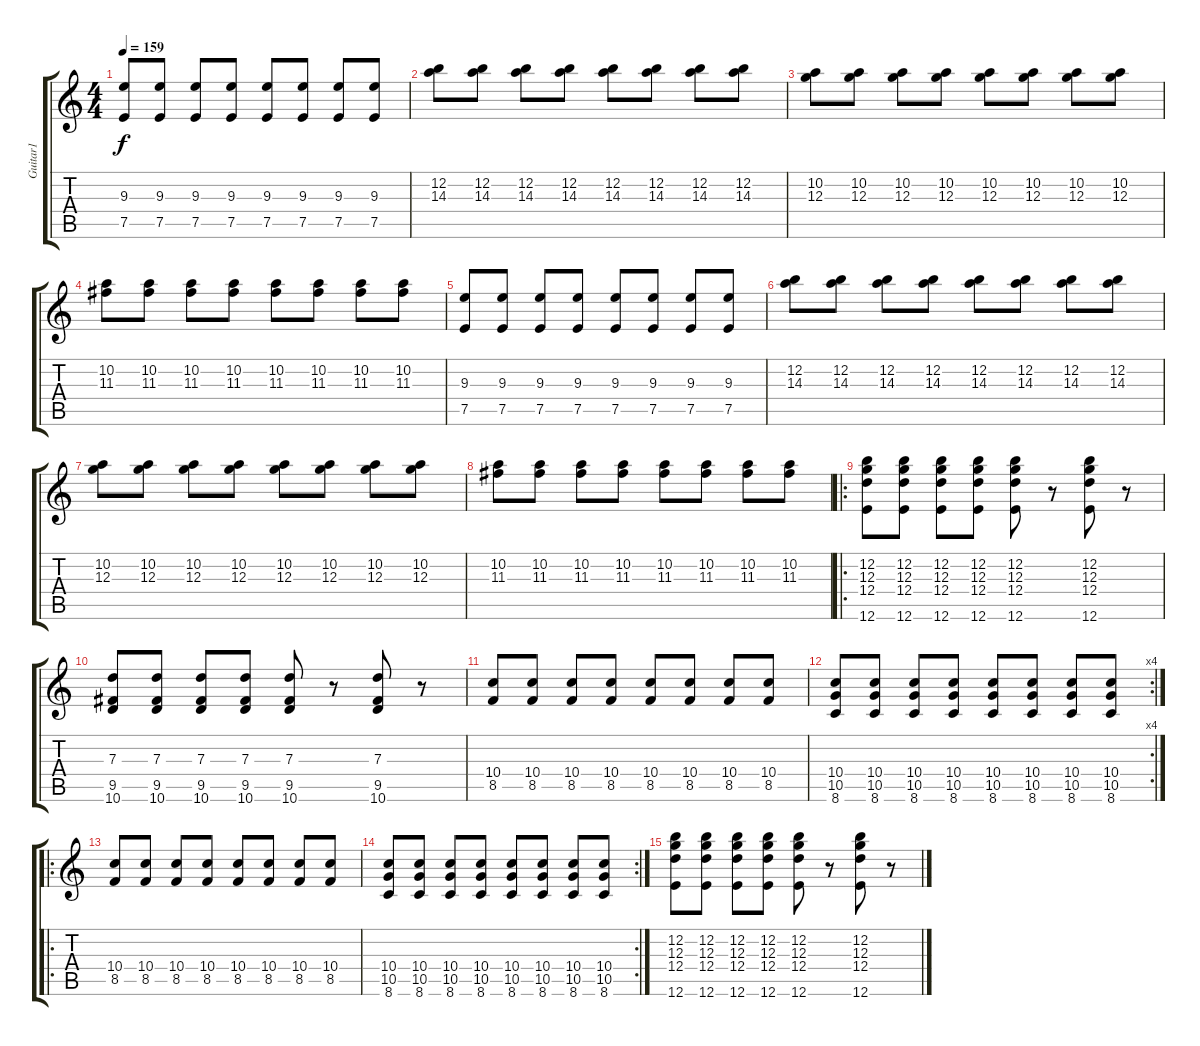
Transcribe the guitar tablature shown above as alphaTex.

\track ("Guitar1" "Guitar1") {instrument overdrivenguitar}
\staff {score tabs}
\tuning (E4 B3 G3 D3 A2 E2) {hide}
\ts (4 4)
\tempo 159
\clef g2
\ks c
(9.3 7.5).8{dy f} (9.3 7.5).8 (9.3 7.5).8 (9.3 7.5).8 (9.3 7.5).8 (9.3 7.5).8 (9.3 7.5).8 (9.3 7.5).8 |
(12.2 14.3).8 (12.2 14.3).8 (12.2 14.3).8 (12.2 14.3).8 (12.2 14.3).8 (12.2 14.3).8 (12.2 14.3).8 (12.2 14.3).8 |
(10.2 12.3).8 (10.2 12.3).8 (10.2 12.3).8 (10.2 12.3).8 (10.2 12.3).8 (10.2 12.3).8 (10.2 12.3).8 (10.2 12.3).8 |
(10.2 11.3).8 (10.2 11.3).8 (10.2 11.3).8 (10.2 11.3).8 (10.2 11.3).8 (10.2 11.3).8 (10.2 11.3).8 (10.2 11.3).8 |
(9.3 7.5).8 (9.3 7.5).8 (9.3 7.5).8 (9.3 7.5).8 (9.3 7.5).8 (9.3 7.5).8 (9.3 7.5).8 (9.3 7.5).8 |
(12.2 14.3).8 (12.2 14.3).8 (12.2 14.3).8 (12.2 14.3).8 (12.2 14.3).8 (12.2 14.3).8 (12.2 14.3).8 (12.2 14.3).8 |
(10.2 12.3).8 (10.2 12.3).8 (10.2 12.3).8 (10.2 12.3).8 (10.2 12.3).8 (10.2 12.3).8 (10.2 12.3).8 (10.2 12.3).8 |
(10.2 11.3).8 (10.2 11.3).8 (10.2 11.3).8 (10.2 11.3).8 (10.2 11.3).8 (10.2 11.3).8 (10.2 11.3).8 (10.2 11.3).8 |
\ro
(12.2 12.3 12.4 12.6).8 (12.2 12.3 12.4 12.6).8 (12.2 12.3 12.4 12.6).8 (12.2 12.3 12.4 12.6).8 (12.2 12.3 12.4 12.6).8 r.8 (12.2 12.3 12.4 12.6).8 r.8 |
(7.3 9.5 10.6).8 (7.3 9.5 10.6).8 (7.3 9.5 10.6).8 (7.3 9.5 10.6).8 (7.3 9.5 10.6).8 r.8 (7.3 9.5 10.6).8 r.8 |
(10.4 8.5).8 (10.4 8.5).8 (10.4 8.5).8 (10.4 8.5).8 (10.4 8.5).8 (10.4 8.5).8 (10.4 8.5).8 (10.4 8.5).8 |
\rc 4
(10.4 10.5 8.6).8 (10.4 10.5 8.6).8 (10.4 10.5 8.6).8 (10.4 10.5 8.6).8 (10.4 10.5 8.6).8 (10.4 10.5 8.6).8 (10.4 10.5 8.6).8 (10.4 10.5 8.6).8 |
\ro
(10.4 8.5).8 (10.4 8.5).8 (10.4 8.5).8 (10.4 8.5).8 (10.4 8.5).8 (10.4 8.5).8 (10.4 8.5).8 (10.4 8.5).8 |
\rc 2
(10.4 10.5 8.6).8 (10.4 10.5 8.6).8 (10.4 10.5 8.6).8 (10.4 10.5 8.6).8 (10.4 10.5 8.6).8 (10.4 10.5 8.6).8 (10.4 10.5 8.6).8 (10.4 10.5 8.6).8 |
(12.2 12.3 12.4 12.6).8 (12.2 12.3 12.4 12.6).8 (12.2 12.3 12.4 12.6).8 (12.2 12.3 12.4 12.6).8 (12.2 12.3 12.4 12.6).8 r.8 (12.2 12.3 12.4 12.6).8 r.8
